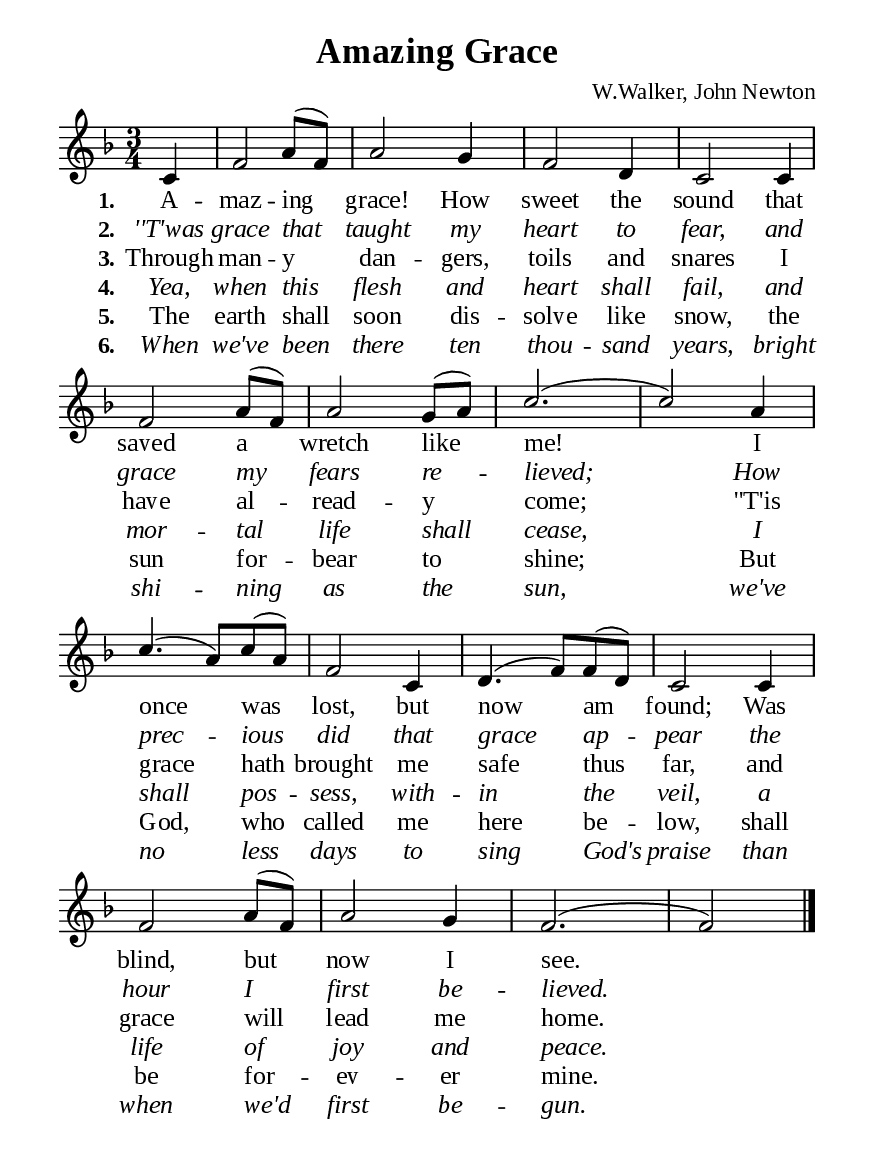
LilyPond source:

\version "2.18.2"

\header {
  title = "Amazing Grace"
  composer = "W.Walker, John Newton"
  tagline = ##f
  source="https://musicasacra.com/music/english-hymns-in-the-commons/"
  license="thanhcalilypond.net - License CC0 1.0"
}

global= {
  \key f \major
  \time 3/4
  \override Score.BarNumber.break-visibility = ##(#f #f #f)
  \override Lyrics.LyricSpace.minimum-distance = #3.0
}

\paper {
  #(set-paper-size "a5")
  top-margin = 10\mm
  bottom-marign = 10\mm
  left-margin = 10\mm
  right-margin = 10\mm
  indent = #0
  #(define fonts
	 (make-pango-font-tree "Liberation Serif"
	 		       "Liberation Serif"
			       "Liberation Serif"
			       (/ 20 20)))
}

printItalic = \with {
  \override LyricText.font-shape = #'italic
}

% Verse music
musicVerseSoprano = \relative c' {
                    \partial 4 c4 |
  %{	01	%} f2 a8 (f) |
  %{	02	%} a2 g4 |
  %{	03	%} f2 d4 |
  %{	04	%} c2 c4 |
  %{	05	%} f2 a8 (f) |
  %{	06	%} a2 g8 (a) |
  %{	07	%} c2. ( |
  %{	08	%} c2) a4 |
  %{	09	%} c4. (a8) c8 (a) |
  %{	10	%} f2 c4 |
  %{	11	%} d4. (f8) f (d) |
  %{	12	%} c2 c4 |
  %{	13	%} f2 a8 (f) |
  %{	14	%} a2 g4 |
  %{	15	%} f2. ( |
                    f2) \bar "|."
}

% Verse lyrics
verseOne = \lyricmode {
  \set stanza = #"1."
  A -- maz -- ing grace! How sweet the sound that saved a wretch like me!
  I once was lost, but now am found;
  Was blind, but now I see.
  
}

verseTwo = \lyricmode {
  \set stanza = #"2."
  ''T'was grace that taught my heart to fear, and grace my fears re -- lieved;
  How prec -- ious did that grace ap -- pear the hour I first be -- lieved.
}

verseThree = \lyricmode {
  \set stanza = #"3."
  Through man -- y dan -- gers, toils and snares I have al -- read -- y come;
  ''T'is grace hath brought me safe thus far, and grace will lead me home.
}

verseFour = \lyricmode {
  \set stanza = #"4."
  Yea, when this flesh and heart shall fail, and mor -- tal life shall cease, I shall pos -- sess, with -- in the veil,
  a life of joy and peace.
}

verseFive = \lyricmode {
  \set stanza = #"5."
  The earth shall soon dis -- solve like snow, the sun for -- bear to shine;
  But God, who called me here be -- low, shall be for -- ev -- er mine.
}

verseSix = \lyricmode {
  \set stanza = #"6."
  When we've been there ten thou -- sand years, bright shi -- ning as the sun,
  we've no less days to sing God's praise than when we'd first be -- gun.
}

% Layout
\score {
    \new ChoirStaff <<
      \new Staff <<
        \clef "treble"
        \new Voice = "sopranos" { \global \stemUp \slurUp \musicVerseSoprano }
      >>
      \new Lyrics \lyricsto sopranos \verseOne
      \new Lyrics \printItalic \lyricsto sopranos \verseTwo
      \new Lyrics \lyricsto sopranos \verseThree
      \new Lyrics \printItalic \lyricsto sopranos \verseFour
      \new Lyrics \lyricsto sopranos \verseFive
      \new Lyrics \printItalic \lyricsto sopranos \verseSix
    >>
}
